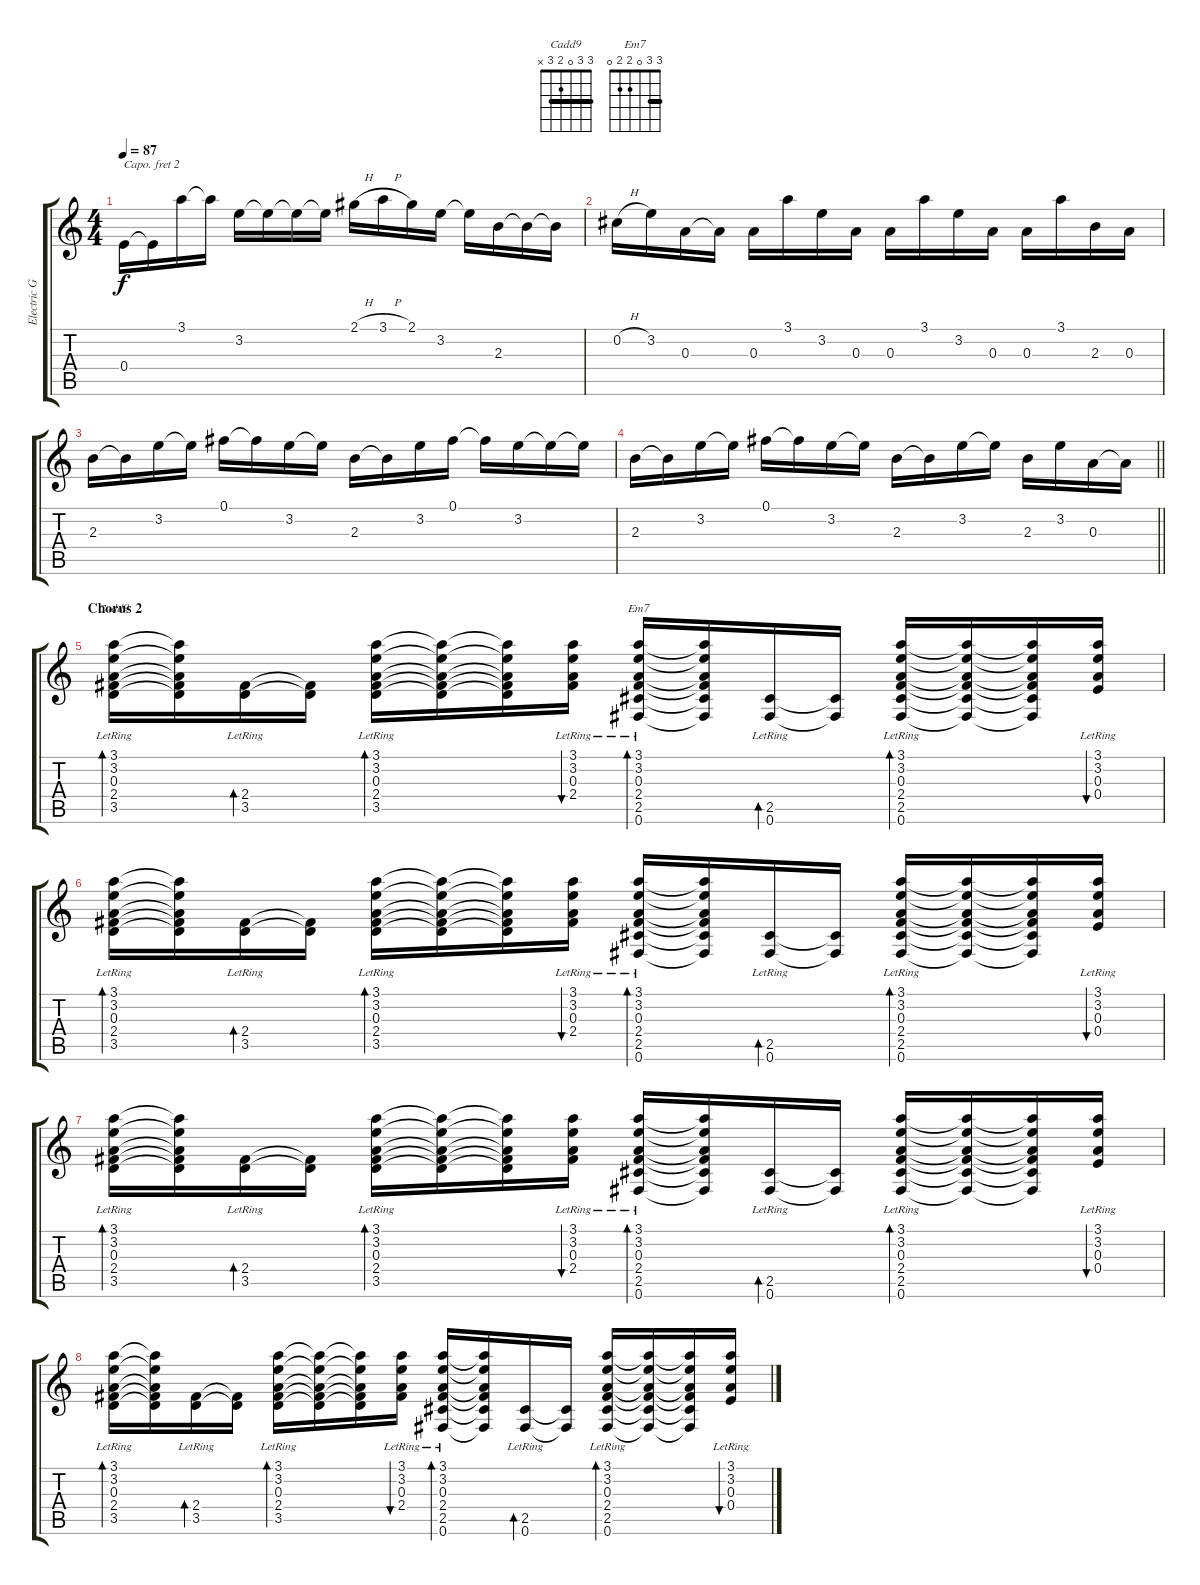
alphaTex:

\track ("Electric Guitar (Capo @2)" "Electric G") {instrument electricguitarclean}
\staff {score tabs}
\capo 2
\tuning (E4 B3 G3 D3 A2 E2) {hide}
\chord ("Cadd9" 3 3 0 2 3 x) {barre 3}
\chord ("Em7" 3 3 0 2 2 0) {barre 3}
\ts (4 4)
\tempo 87
\clef g2
\ks c
0.4{t}.16{dy f} 0.4{t}.16 3.1.16 3.1{t}.16 3.2.16 3.2{t}.16 3.2{t}.16 3.2{t}.16 2.1{h}.16 3.1{h}.16 2.1.16 3.2.16 3.2{t}.16 2.3.16 2.3{t}.16 2.3{t}.16 |
0.2{h}.16 3.2.16 0.3.16 0.3{t}.16 0.3.16 3.1.16 3.2.16 0.3.16 0.3.16 3.1.16 3.2.16 0.3.16 0.3.16 3.1.16 2.3.16 0.3.16 |
2.3.16 2.3{t}.16 3.2.16 3.2{t}.16 0.1.16 0.1{t}.16 3.2.16 3.2{t}.16 2.3.16 2.3{t}.16 3.2.16 0.1.16 0.1{t}.16 3.2.16 3.2{t}.16 3.2{t}.16 |
\barLineRight lightlight
2.3.16 2.3{t}.16 3.2.16 3.2{t}.16 0.1.16 0.1{t}.16 3.2.16 3.2{t}.16 2.3.16 2.3{t}.16 3.2.16 3.2{t}.16 2.3.16 3.2.16 0.3.16 0.3{t}.16 |
\section ("" "Chorus 2")
(3.1{lr} 3.2{lr} 0.3{lr} 2.4{lr} 3.5{lr}).16{bd 30 ch "Cadd9"} (3.1{t} 3.2{t} 0.3{t} 2.4{t} 3.5{t}).16 (2.4{lr} 3.5{lr}).16{bd 30} (2.4{t} 3.5{t}).16 (3.1{lr} 3.2{lr} 0.3{lr} 2.4{lr} 3.5{lr}).16{bd 30} (3.1{t} 3.2{t} 0.3{t} 2.4{t} 3.5{t}).16 (3.1{t} 3.2{t} 0.3{t} 2.4{t} 3.5{t}).16 (3.1{lr} 3.2{lr} 0.3{lr} 2.4{lr}).16{bu 30} (3.1{lr} 3.2{lr} 0.3{lr} 2.4{lr} 2.5{lr} 0.6{lr}).16{bd 30 ch "Em7"} (3.1{t} 3.2{t} 0.3{t} 2.4{t} 2.5{t} 0.6{t}).16 (2.5{lr} 0.6{lr}).16{bd 30} (2.5{t} 0.6{t}).16 (3.1{lr} 3.2{lr} 0.3{lr} 2.4{lr} 2.5{lr} 0.6{lr}).16{bd 30} (3.1{t} 3.2{t} 0.3{t} 2.4{t} 2.5{t} 0.6{t}).16 (3.1{t} 3.2{t} 0.3{t} 2.4{t} 2.5{t} 0.6{t}).16 (3.1{lr} 3.2{lr} 0.3{lr} 0.4{lr}).16{bu 30} |
(3.1{lr} 3.2{lr} 0.3{lr} 2.4{lr} 3.5{lr}).16{bd 30} (3.1{t} 3.2{t} 0.3{t} 2.4{t} 3.5{t}).16 (2.4{lr} 3.5{lr}).16{bd 30} (2.4{t} 3.5{t}).16 (3.1{lr} 3.2{lr} 0.3{lr} 2.4{lr} 3.5{lr}).16{bd 30} (3.1{t} 3.2{t} 0.3{t} 2.4{t} 3.5{t}).16 (3.1{t} 3.2{t} 0.3{t} 2.4{t} 3.5{t}).16 (3.1{lr} 3.2{lr} 0.3{lr} 2.4{lr}).16{bu 30} (3.1{lr} 3.2{lr} 0.3{lr} 2.4{lr} 2.5{lr} 0.6{lr}).16{bd 30} (3.1{t} 3.2{t} 0.3{t} 2.4{t} 2.5{t} 0.6{t}).16 (2.5{lr} 0.6{lr}).16{bd 30} (2.5{t} 0.6{t}).16 (3.1{lr} 3.2{lr} 0.3{lr} 2.4{lr} 2.5{lr} 0.6{lr}).16{bd 30} (3.1{t} 3.2{t} 0.3{t} 2.4{t} 2.5{t} 0.6{t}).16 (3.1{t} 3.2{t} 0.3{t} 2.4{t} 2.5{t} 0.6{t}).16 (3.1{lr} 3.2{lr} 0.3{lr} 0.4{lr}).16{bu 30} |
(3.1{lr} 3.2{lr} 0.3{lr} 2.4{lr} 3.5{lr}).16{bd 30} (3.1{t} 3.2{t} 0.3{t} 2.4{t} 3.5{t}).16 (2.4{lr} 3.5{lr}).16{bd 30} (2.4{t} 3.5{t}).16 (3.1{lr} 3.2{lr} 0.3{lr} 2.4{lr} 3.5{lr}).16{bd 30} (3.1{t} 3.2{t} 0.3{t} 2.4{t} 3.5{t}).16 (3.1{t} 3.2{t} 0.3{t} 2.4{t} 3.5{t}).16 (3.1{lr} 3.2{lr} 0.3{lr} 2.4{lr}).16{bu 30} (3.1{lr} 3.2{lr} 0.3{lr} 2.4{lr} 2.5{lr} 0.6{lr}).16{bd 30} (3.1{t} 3.2{t} 0.3{t} 2.4{t} 2.5{t} 0.6{t}).16 (2.5{lr} 0.6{lr}).16{bd 30} (2.5{t} 0.6{t}).16 (3.1{lr} 3.2{lr} 0.3{lr} 2.4{lr} 2.5{lr} 0.6{lr}).16{bd 30} (3.1{t} 3.2{t} 0.3{t} 2.4{t} 2.5{t} 0.6{t}).16 (3.1{t} 3.2{t} 0.3{t} 2.4{t} 2.5{t} 0.6{t}).16 (3.1{lr} 3.2{lr} 0.3{lr} 0.4{lr}).16{bu 30} |
(3.1{lr} 3.2{lr} 0.3{lr} 2.4{lr} 3.5{lr}).16{bd 30} (3.1{t} 3.2{t} 0.3{t} 2.4{t} 3.5{t}).16 (2.4{lr} 3.5{lr}).16{bd 30} (2.4{t} 3.5{t}).16 (3.1{lr} 3.2{lr} 0.3{lr} 2.4{lr} 3.5{lr}).16{bd 30} (3.1{t} 3.2{t} 0.3{t} 2.4{t} 3.5{t}).16 (3.1{t} 3.2{t} 0.3{t} 2.4{t} 3.5{t}).16 (3.1{lr} 3.2{lr} 0.3{lr} 2.4{lr}).16{bu 30} (3.1{lr} 3.2{lr} 0.3{lr} 2.4{lr} 2.5{lr} 0.6{lr}).16{bd 30} (3.1{t} 3.2{t} 0.3{t} 2.4{t} 2.5{t} 0.6{t}).16 (2.5{lr} 0.6{lr}).16{bd 30} (2.5{t} 0.6{t}).16 (3.1{lr} 3.2{lr} 0.3{lr} 2.4{lr} 2.5{lr} 0.6{lr}).16{bd 30} (3.1{t} 3.2{t} 0.3{t} 2.4{t} 2.5{t} 0.6{t}).16 (3.1{t} 3.2{t} 0.3{t} 2.4{t} 2.5{t} 0.6{t}).16 (3.1{lr} 3.2{lr} 0.3{lr} 0.4{lr}).16{bu 30}
